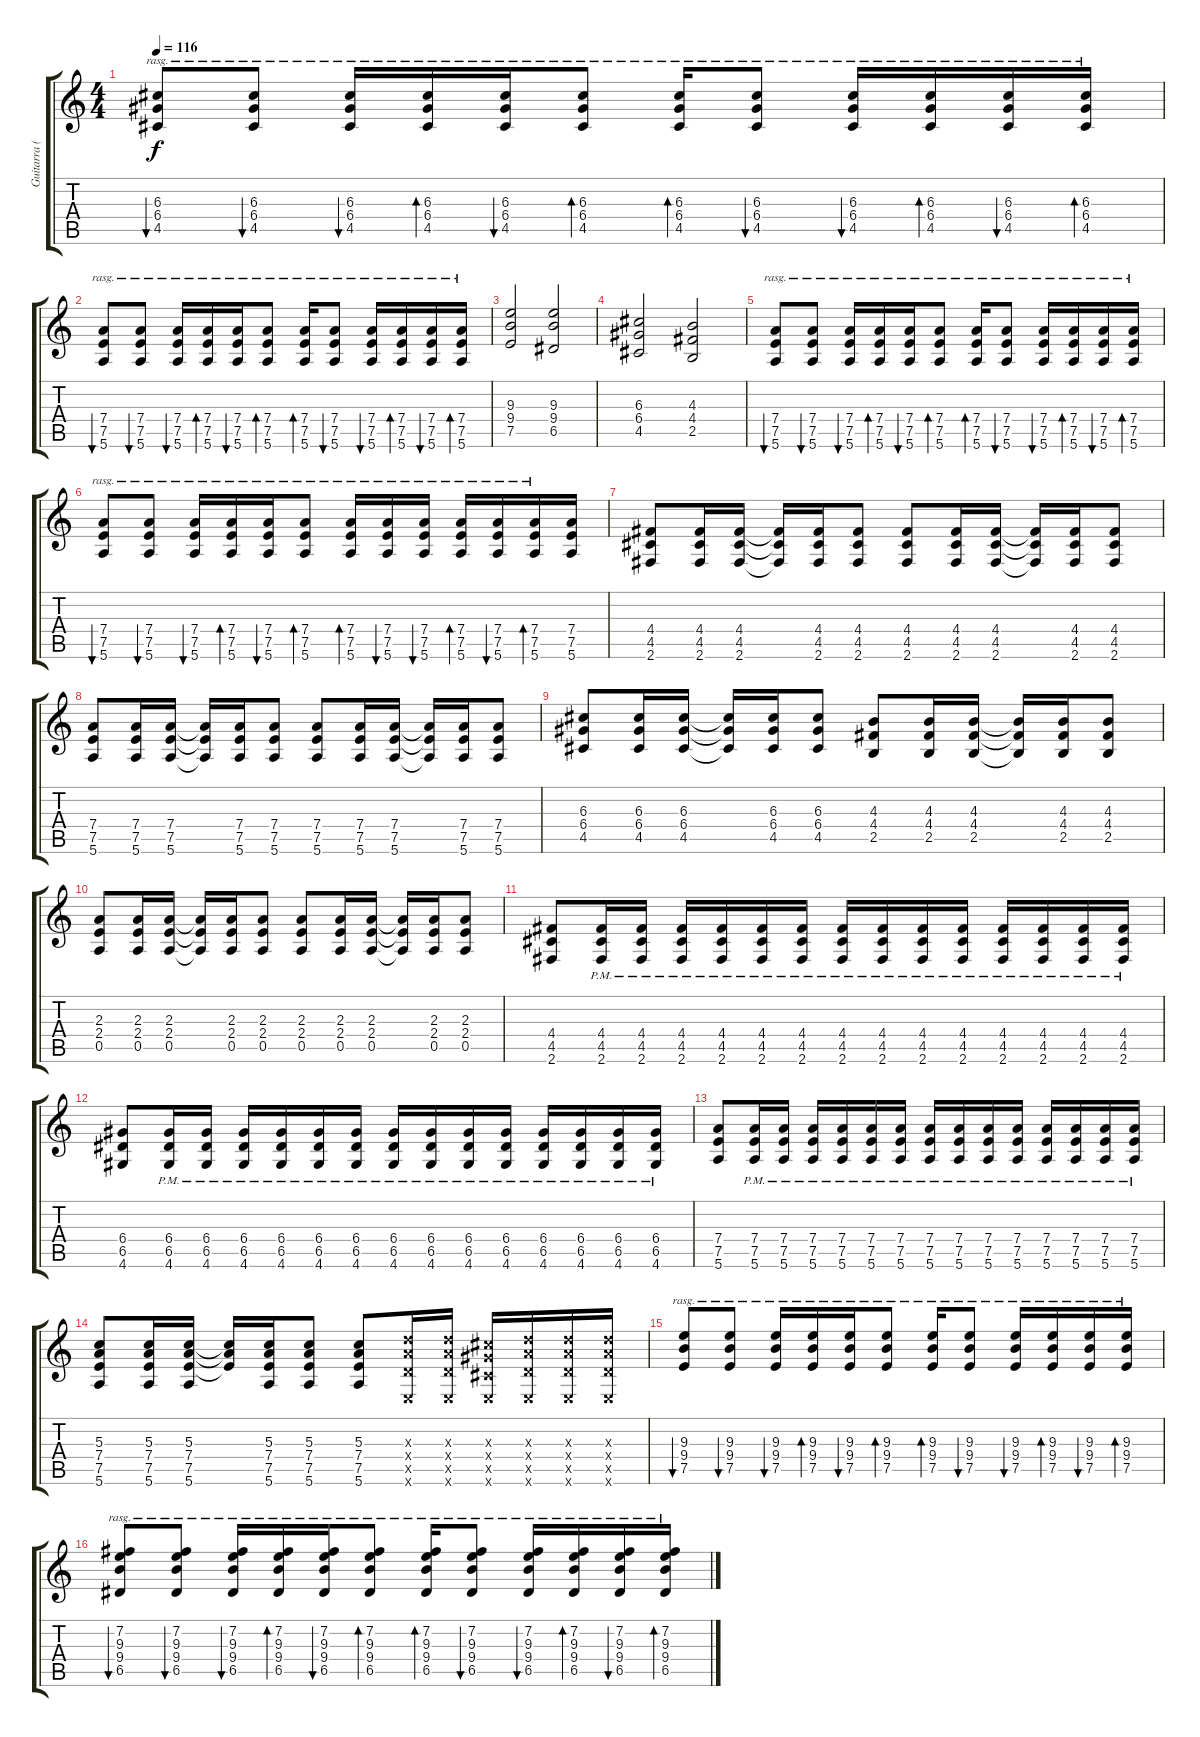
\track ("Guitarra (Ac)" "Guitarra (") {instrument acousticguitarsteel}
\staff {score tabs}
\tuning (E4 B3 G3 D3 A2 E2) {hide}
\ts (4 4)
\tempo 116
\clef g2
\ks c
(6.3 6.4 4.5).8{bu 60 rasg ii dy f} (6.3 6.4 4.5).8{bu 120 rasg ii} (6.3 6.4 4.5).16{bu 120 rasg ii} (6.3 6.4 4.5).16{bd 120 rasg ii} (6.3 6.4 4.5).16{bu 120 rasg ii} (6.3 6.4 4.5).8{bd 120 rasg ii} (6.3 6.4 4.5).16{bd 120 rasg ii} (6.3 6.4 4.5).8{bu 120 rasg ii} (6.3 6.4 4.5).16{bu 120 rasg ii} (6.3 6.4 4.5).16{bd 120 rasg ii} (6.3 6.4 4.5).16{bu 120 rasg ii} (6.3 6.4 4.5).16{bd 120 rasg ii} |
(7.4 7.5 5.6).8{bu 60 rasg ii} (7.4 7.5 5.6).8{bu 120 rasg ii} (7.4 7.5 5.6).16{bu 120 rasg ii} (7.4 7.5 5.6).16{bd 120 rasg ii} (7.4 7.5 5.6).16{bu 120 rasg ii} (7.4 7.5 5.6).8{bd 120 rasg ii} (7.4 7.5 5.6).16{bd 120 rasg ii} (7.4 7.5 5.6).8{bu 120 rasg ii} (7.4 7.5 5.6).16{bu 120 rasg ii} (7.4 7.5 5.6).16{bd 120 rasg ii} (7.4 7.5 5.6).16{bu 120 rasg ii} (7.4 7.5 5.6).16{bd 120 rasg ii} |
(9.3 9.4 7.5).2 (9.3 9.4 6.5).2 |
(6.3 6.4 4.5).2 (4.3 4.4 2.5).2 |
(7.4 7.5 5.6).8{bu 60 rasg ii} (7.4 7.5 5.6).8{bu 120 rasg ii} (7.4 7.5 5.6).16{bu 120 rasg ii} (7.4 7.5 5.6).16{bd 120 rasg ii} (7.4 7.5 5.6).16{bu 120 rasg ii} (7.4 7.5 5.6).8{bd 120 rasg ii} (7.4 7.5 5.6).16{bd 120 rasg ii} (7.4 7.5 5.6).8{bu 120 rasg ii} (7.4 7.5 5.6).16{bu 120 rasg ii} (7.4 7.5 5.6).16{bd 120 rasg ii} (7.4 7.5 5.6).16{bu 120 rasg ii} (7.4 7.5 5.6).16{bd 120 rasg ii} |
(7.4 7.5 5.6).8{bu 60 rasg ii} (7.4 7.5 5.6).8{bu 120 rasg ii} (7.4 7.5 5.6).16{bu 120 rasg ii} (7.4 7.5 5.6).16{bd 120 rasg ii} (7.4 7.5 5.6).16{bu 120 rasg ii} (7.4 7.5 5.6).8{bd 120 rasg ii} (7.4 7.5 5.6).16{bd 120 rasg ii} (7.4 7.5 5.6).16{bu 120 rasg ii} (7.4 7.5 5.6).16{bu 120 rasg ii} (7.4 7.5 5.6).16{bd 120 rasg ii} (7.4 7.5 5.6).16{bu 120 rasg ii} (7.4 7.5 5.6).16{bd 120 rasg ii} (7.4 7.5 5.6).16 |
(4.4 4.5 2.6).8 (4.4 4.5 2.6).16 (4.4 4.5 2.6).16 (4.4{t} 4.5{t} 2.6{t}).16 (4.4 4.5 2.6).16 (4.4 4.5 2.6).8 (4.4 4.5 2.6).8 (4.4 4.5 2.6).16 (4.4 4.5 2.6).16 (4.4{t} 4.5{t} 2.6{t}).16 (4.4 4.5 2.6).16 (4.4 4.5 2.6).8 |
(7.4 7.5 5.6).8 (7.4 7.5 5.6).16 (7.4 7.5 5.6).16 (7.4{t} 7.5{t} 5.6{t}).16 (7.4 7.5 5.6).16 (7.4 7.5 5.6).8 (7.4 7.5 5.6).8 (7.4 7.5 5.6).16 (7.4 7.5 5.6).16 (7.4{t} 7.5{t} 5.6{t}).16 (7.4 7.5 5.6).16 (7.4 7.5 5.6).8 |
(6.3 6.4 4.5).8 (6.3 6.4 4.5).16 (6.3 6.4 4.5).16 (6.3{t} 6.4{t} 4.5{t}).16 (6.3 6.4 4.5).16 (6.3 6.4 4.5).8 (4.3 4.4 2.5).8 (4.3 4.4 2.5).16 (4.3 4.4 2.5).16 (4.3{t} 4.4{t} 2.5{t}).16 (4.3 4.4 2.5).16 (4.3 4.4 2.5).8 |
(2.3 2.4 0.5).8 (2.3 2.4 0.5).16 (2.3 2.4 0.5).16 (2.3{t} 2.4{t} 0.5{t}).16 (2.3 2.4 0.5).16 (2.3 2.4 0.5).8 (2.3 2.4 0.5).8 (2.3 2.4 0.5).16 (2.3 2.4 0.5).16 (2.3{t} 2.4{t} 0.5{t}).16 (2.3 2.4 0.5).16 (2.3 2.4 0.5).8 |
(4.4 4.5 2.6).8 (4.4{pm} 4.5{pm} 2.6{pm}).16 (4.4{pm} 4.5{pm} 2.6{pm}).16 (4.4{pm} 4.5{pm} 2.6{pm}).16 (4.4{pm} 4.5{pm} 2.6{pm}).16 (4.4{pm} 4.5{pm} 2.6{pm}).16 (4.4{pm} 4.5{pm} 2.6{pm}).16 (4.4{pm} 4.5{pm} 2.6{pm}).16 (4.4{pm} 4.5{pm} 2.6{pm}).16 (4.4{pm} 4.5{pm} 2.6{pm}).16 (4.4{pm} 4.5{pm} 2.6{pm}).16 (4.4{pm} 4.5{pm} 2.6{pm}).16 (4.4{pm} 4.5{pm} 2.6{pm}).16 (4.4{pm} 4.5{pm} 2.6{pm}).16 (4.4{pm} 4.5{pm} 2.6{pm}).16 |
(6.4 6.5 4.6).8 (6.4{pm} 6.5{pm} 4.6{pm}).16 (6.4{pm} 6.5{pm} 4.6{pm}).16 (6.4{pm} 6.5{pm} 4.6{pm}).16 (6.4{pm} 6.5{pm} 4.6{pm}).16 (6.4{pm} 6.5{pm} 4.6{pm}).16 (6.4{pm} 6.5{pm} 4.6{pm}).16 (6.4{pm} 6.5{pm} 4.6{pm}).16 (6.4{pm} 6.5{pm} 4.6{pm}).16 (6.4{pm} 6.5{pm} 4.6{pm}).16 (6.4{pm} 6.5{pm} 4.6{pm}).16 (6.4{pm} 6.5{pm} 4.6{pm}).16 (6.4{pm} 6.5{pm} 4.6{pm}).16 (6.4{pm} 6.5{pm} 4.6{pm}).16 (6.4{pm} 6.5{pm} 4.6{pm}).16 |
(7.4 7.5 5.6).8 (7.4{pm} 7.5{pm} 5.6{pm}).16 (7.4{pm} 7.5{pm} 5.6{pm}).16 (7.4{pm} 7.5{pm} 5.6{pm}).16 (7.4{pm} 7.5{pm} 5.6{pm}).16 (7.4{pm} 7.5{pm} 5.6{pm}).16 (7.4{pm} 7.5{pm} 5.6{pm}).16 (7.4{pm} 7.5{pm} 5.6{pm}).16 (7.4{pm} 7.5{pm} 5.6{pm}).16 (7.4{pm} 7.5{pm} 5.6{pm}).16 (7.4{pm} 7.5{pm} 5.6{pm}).16 (7.4{pm} 7.5{pm} 5.6{pm}).16 (7.4{pm} 7.5{pm} 5.6{pm}).16 (7.4{pm} 7.5{pm} 5.6{pm}).16 (7.4{pm} 7.5{pm} 5.6{pm}).16 |
(5.3 7.4 7.5 5.6).8 (5.3 7.4 7.5 5.6).16 (5.3 7.4 7.5 5.6).16 (5.3{t} 7.4{t} 7.5{t}).16 (5.3 7.4 7.5 5.6).16 (5.3 7.4 7.5 5.6).8 (5.3 7.4 7.5 5.6).8 (7.3{x} 7.4{x} 5.5{x} 0.6{x}).16 (7.3{x} 7.4{x} 5.5{x} 0.6{x}).16 (6.3{x} 6.4{x} 4.5{x} 0.6{x}).16 (7.3{x} 7.4{x} 5.5{x} 0.6{x}).16 (7.3{x} 7.4{x} 5.5{x} 0.6{x}).16 (7.3{x} 7.4{x} 5.5{x} 0.6{x}).16 |
(9.3 9.4 7.5).8{bu 60 rasg ii} (9.3 9.4 7.5).8{bu 120 rasg ii} (9.3 9.4 7.5).16{bu 120 rasg ii} (9.3 9.4 7.5).16{bd 120 rasg ii} (9.3 9.4 7.5).16{bu 120 rasg ii} (9.3 9.4 7.5).8{bd 120 rasg ii} (9.3 9.4 7.5).16{bd 120 rasg ii} (9.3 9.4 7.5).8{bu 120 rasg ii} (9.3 9.4 7.5).16{bu 120 rasg ii} (9.3 9.4 7.5).16{bd 120 rasg ii} (9.3 9.4 7.5).16{bu 120 rasg ii} (9.3 9.4 7.5).16{bd 120 rasg ii} |
(7.2 9.3 9.4 6.5).8{bu 60 rasg ii} (7.2 9.3 9.4 6.5).8{bu 120 rasg ii} (7.2 9.3 9.4 6.5).16{bu 120 rasg ii} (7.2 9.3 9.4 6.5).16{bd 120 rasg ii} (7.2 9.3 9.4 6.5).16{bu 120 rasg ii} (7.2 9.3 9.4 6.5).8{bd 120 rasg ii} (7.2 9.3 9.4 6.5).16{bd 120 rasg ii} (7.2 9.3 9.4 6.5).8{bu 120 rasg ii} (7.2 9.3 9.4 6.5).16{bu 120 rasg ii} (7.2 9.3 9.4 6.5).16{bd 120 rasg ii} (7.2 9.3 9.4 6.5).16{bu 120 rasg ii} (7.2 9.3 9.4 6.5).16{bd 120 rasg ii}
